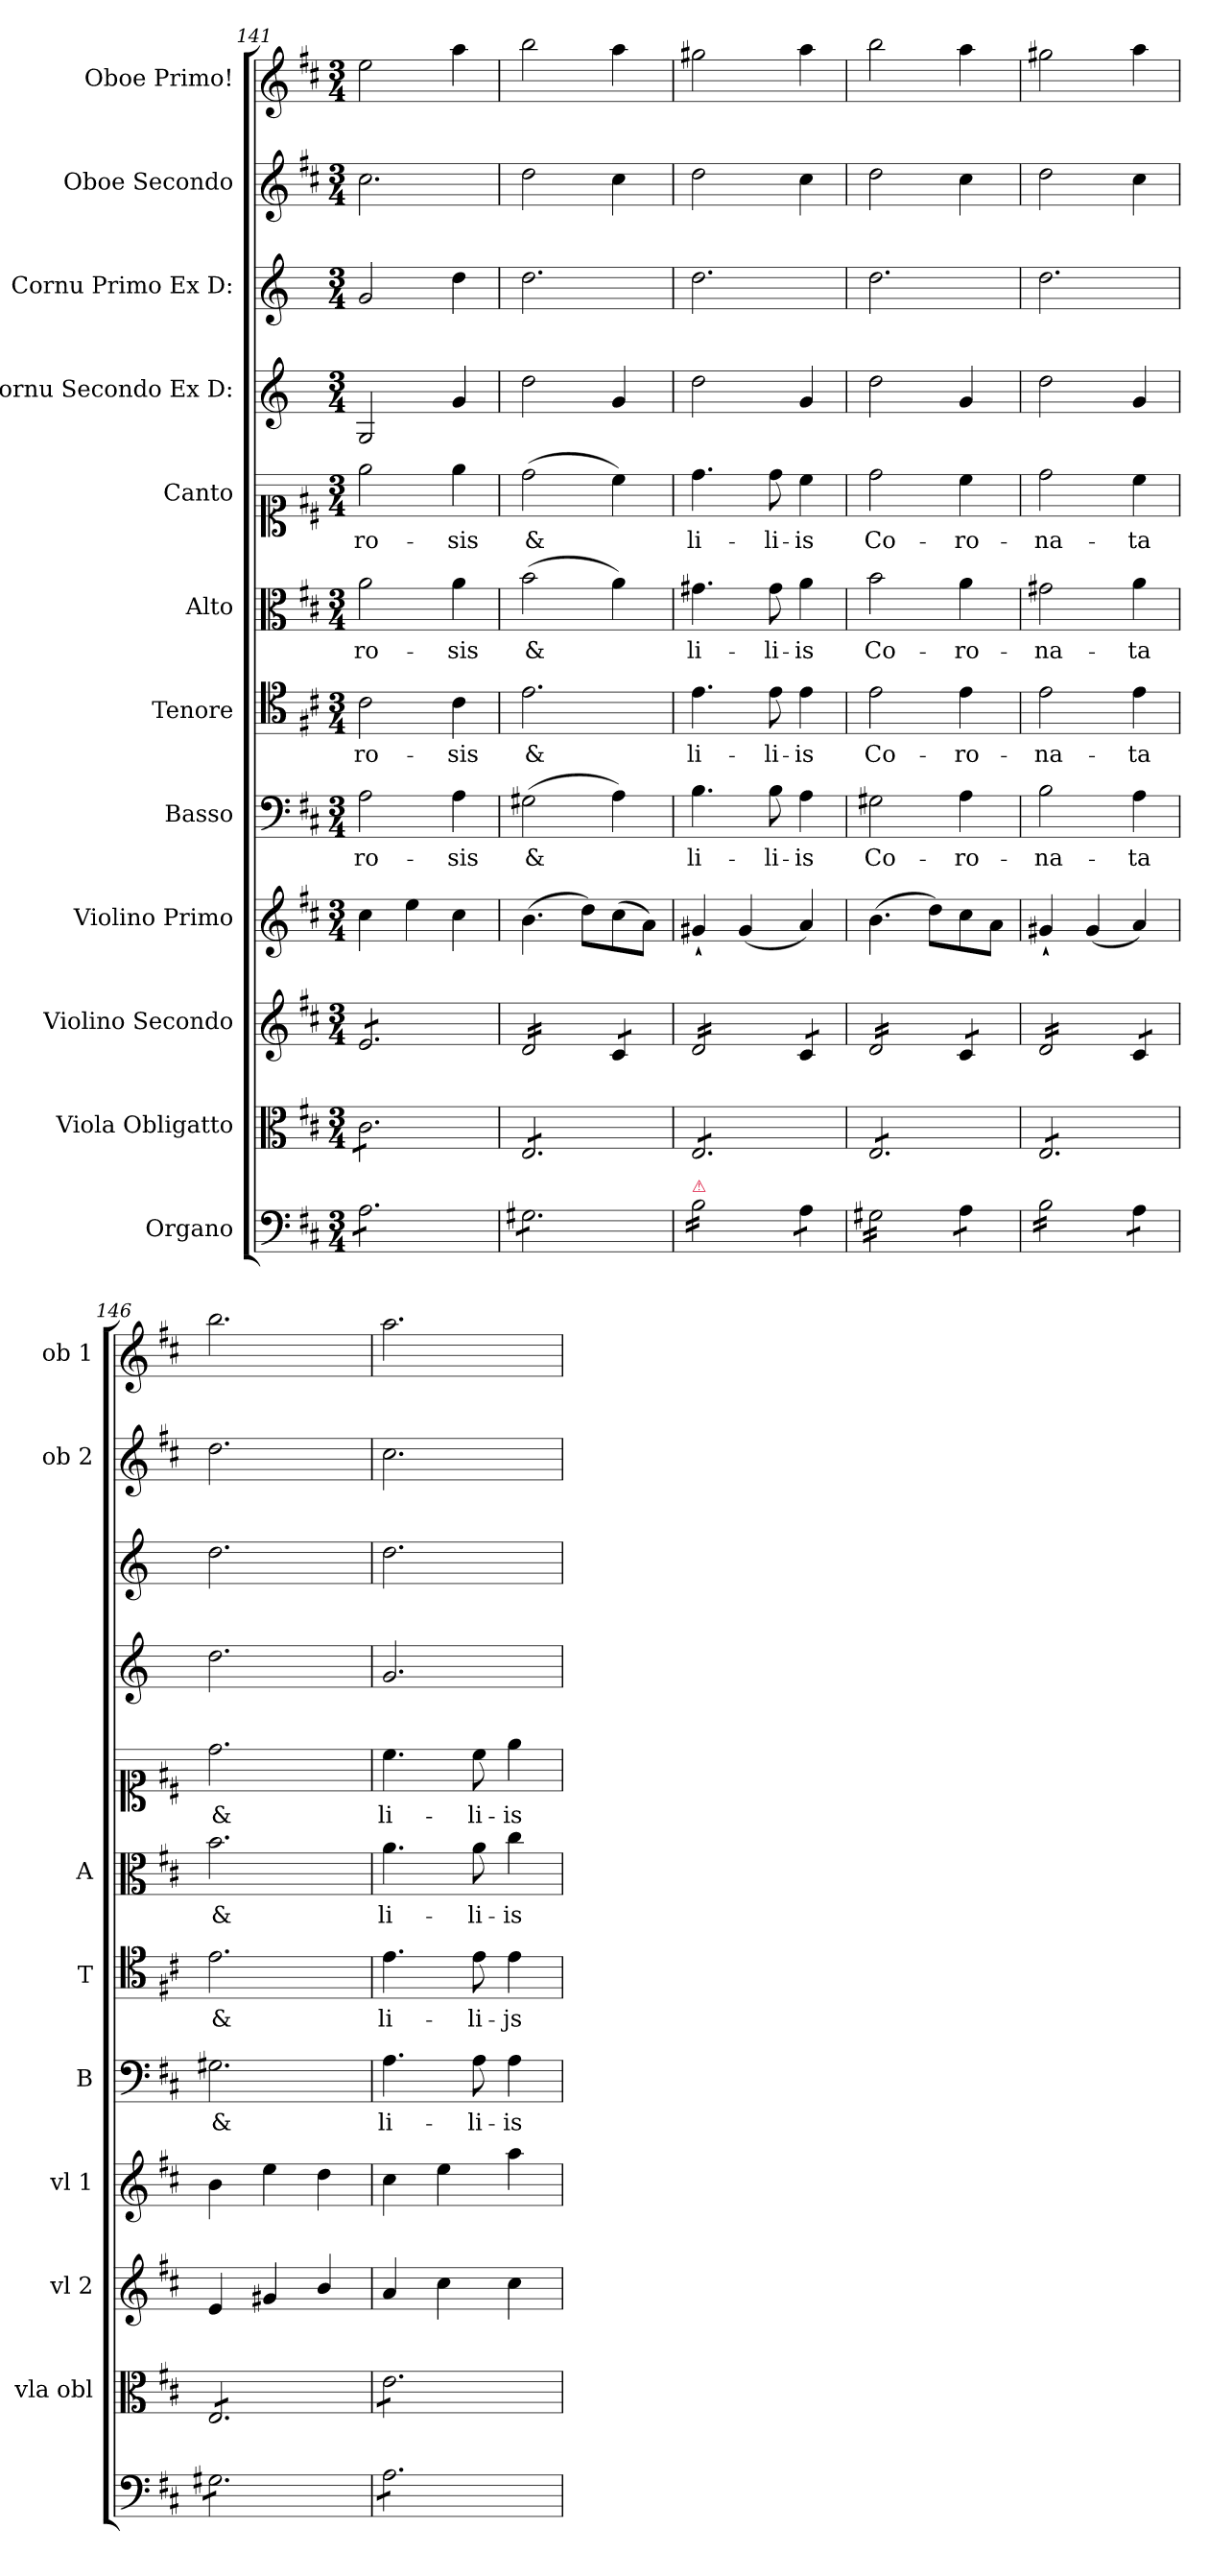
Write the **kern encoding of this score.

**kern	**kern	**kern	**kern	**kern	**text	**kern	**text	**kern	**text	**kern	**text	**kern	**kern	**kern	**kern
*part12	*part11	*part10	*part9	*part8	*part8	*part7	*part7	*part6	*part6	*part5	*part5	*part4	*part3	*part2	*part1
*staff12	*staff11	*staff10	*staff9	*staff8	*staff8	*staff7	*staff7	*staff6	*staff6	*staff5	*staff5	*staff4	*staff3	*staff2	*staff1
*I"Organo	*I"Viola Obligatto	*I"Violino Secondo	*I"Violino Primo	*I"Basso	*	*I"Tenore	*	*I"Alto	*	*I"Canto	*	*I"Cornu Secondo Ex D:	*I"Cornu Primo Ex D:	*I"Oboe Secondo	*I"Oboe Primo!
*	*I'vla obl	*I'vl 2	*I'vl 1	*I'B	*	*I'T	*	*I'A	*	*	*	*	*	*I'ob 2	*I'ob 1
*clefF4	*clefC3	*clefG2	*clefG2	*clefF4	*	*clefC4	*	*clefC3	*	*clefC1	*	*clefG2	*clefG2	*clefG2	*clefG2
*	*	*	*	*	*	*	*	*	*	*	*	*ITrd-1c-2	*ITrd-1c-2	*	*
*k[f#c#]	*k[f#c#]	*k[f#c#]	*k[f#c#]	*k[f#c#]	*	*k[f#c#]	*	*k[f#c#]	*	*k[f#c#]	*	*k[f#c#]	*k[f#c#]	*k[f#c#]	*k[f#c#]
*D:	*D:	*D:	*D:	*D:	*	*D:	*	*D:	*	*D:	*	*	*	*D:	*D:
*M3/4	*M3/4	*M3/4	*M3/4	*M3/4	*	*M3/4	*	*M3/4	*	*M3/4	*	*M3/4	*M3/4	*M3/4	*M3/4
=141	=141	=141	=141	=141	=141	=141	=141	=141	=141	=141	=141	=141	=141	=141	=141
!	!	!	!	!	!LO:LY:i	!	!	!	!LO:LY:i	!	!	!	!	!	!
*tremolo	*	*	*	*	*	*	*	*	*	*	*	*	*	*	*
*	*tremolo	*	*	*	*	*	*	*	*	*	*	*	*	*	*
*	*	*tremolo	*	*	*	*	*	*	*	*	*	*	*	*	*
8A\L	8c#\L	8e/L	4cc#\	2A\	ro-	2c#\	ro-	2a\	ro-	2ee\	ro-	2A/	2a/	2.cc#\	2ee\
8A\	8c#\	8e/	.	.	.	.	.	.	.	.	.	.	.	.	.
8A\	8c#\	8e/	4ee\	.	.	.	.	.	.	.	.	.	.	.	.
8A\	8c#\	8e/	.	.	.	.	.	.	.	.	.	.	.	.	.
!	!	!	!	!	!LO:LY:i	!	!	!	!LO:LY:i	!	!	!	!	!	!
8A\	8c#\	8e/	4cc#\	4A\	-sis	4c#\	-sis	4a\	-sis	4ee\	-sis	4a/	4ee\	.	4aa\
8A\J	8c#\J	8e/J	.	.	.	.	.	.	.	.	.	.	.	.	.
=142	=142	=142	=142	=142	=142	=142	=142	=142	=142	=142	=142	=142	=142	=142	=142
8G#X\L	8E/L	16d/LL	(4.b\	(2G#X\	&	2.e\	&	(2b\	&	(2dd\	&	2ee\	2.ee\	2dd\	2bb\
.	.	16d/	.	.	.	.	.	.	.	.	.	.	.	.	.
8G#X\	8E/	16d/	.	.	.	.	.	.	.	.	.	.	.	.	.
.	.	16d/	.	.	.	.	.	.	.	.	.	.	.	.	.
8G#X\	8E/	16d/	.	.	.	.	.	.	.	.	.	.	.	.	.
.	.	16d/	.	.	.	.	.	.	.	.	.	.	.	.	.
8G#X\	8E/	16d/	8dd\L)	.	.	.	.	.	.	.	.	.	.	.	.
.	.	16d/JJ	.	.	.	.	.	.	.	.	.	.	.	.	.
8G#X\	8E/	8c#/L	(8cc#\	4A\)	.	.	.	4a\)	.	4cc#\)	.	4a/	.	4cc#\	4aa\
8G#X\J	8E/J	8c#/J	8a\J)	.	.	.	.	.	.	.	.	.	.	.	.
=143	=143	=143	=143	=143	=143	=143	=143	=143	=143	=143	=143	=143	=143	=143	=143
!LO:TX:a:color=crimson:t=⚠	!	!	!	!	!	!	!	!	!	!	!	!	!	!	!
16B\LL	8E/L	16d/LL	4g#X`/	4.B\	li-	4.e\	li-	4.g#X\	li-	4.dd\	li-	2ee\	2.ee\	2dd\	2gg#X\
16B\	.	16d/	.	.	.	.	.	.	.	.	.	.	.	.	.
16B\	8E/	16d/	.	.	.	.	.	.	.	.	.	.	.	.	.
16B\	.	16d/	.	.	.	.	.	.	.	.	.	.	.	.	.
16B\	8E/	16d/	(4g#/	.	.	.	.	.	.	.	.	.	.	.	.
16B\	.	16d/	.	.	.	.	.	.	.	.	.	.	.	.	.
16B\	8E/	16d/	.	8B\	-li-	8e\	-li-	8g#\	-li-	8dd\	-li-	.	.	.	.
16B\JJ	.	16d/JJ	.	.	.	.	.	.	.	.	.	.	.	.	.
8A\L	8E/	8c#/L	4a/)	4A\	-is	4e\	-is	4a\	-is	4cc#\	-is	4a/	.	4cc#\	4aa\
8A\J	8E/J	8c#/J	.	.	.	.	.	.	.	.	.	.	.	.	.
=144	=144	=144	=144	=144	=144	=144	=144	=144	=144	=144	=144	=144	=144	=144	=144
16G#X\LL	8E/L	16d/LL	(4.b\	2G#X\	Co-	2e\	Co-	2b\	Co-	2dd\	Co-	2ee\	2.ee\	2dd\	2bb\
16G#X\	.	16d/	.	.	.	.	.	.	.	.	.	.	.	.	.
16G#X\	8E/	16d/	.	.	.	.	.	.	.	.	.	.	.	.	.
16G#X\	.	16d/	.	.	.	.	.	.	.	.	.	.	.	.	.
16G#X\	8E/	16d/	.	.	.	.	.	.	.	.	.	.	.	.	.
16G#X\	.	16d/	.	.	.	.	.	.	.	.	.	.	.	.	.
16G#X\	8E/	16d/	8dd\L)	.	.	.	.	.	.	.	.	.	.	.	.
16G#X\JJ	.	16d/JJ	.	.	.	.	.	.	.	.	.	.	.	.	.
8A\L	8E/	8c#/L	8cc#\	4A\	-ro-	4e\	-ro-	4a\	-ro-	4cc#\	-ro-	4a/	.	4cc#\	4aa\
8A\J	8E/J	8c#/J	8a\J	.	.	.	.	.	.	.	.	.	.	.	.
=145	=145	=145	=145	=145	=145	=145	=145	=145	=145	=145	=145	=145	=145	=145	=145
16B\LL	8E/L	16d/LL	4g#X`/	2B\	-na-	2e\	-na-	2g#X\	-na-	2dd\	-na-	2ee\	2.ee\	2dd\	2gg#X\
16B\	.	16d/	.	.	.	.	.	.	.	.	.	.	.	.	.
16B\	8E/	16d/	.	.	.	.	.	.	.	.	.	.	.	.	.
16B\	.	16d/	.	.	.	.	.	.	.	.	.	.	.	.	.
16B\	8E/	16d/	(4g#/	.	.	.	.	.	.	.	.	.	.	.	.
16B\	.	16d/	.	.	.	.	.	.	.	.	.	.	.	.	.
16B\	8E/	16d/	.	.	.	.	.	.	.	.	.	.	.	.	.
16B\JJ	.	16d/JJ	.	.	.	.	.	.	.	.	.	.	.	.	.
8A\L	8E/	8c#/L	4a/)	4A\	-ta	4e\	-ta	4a\	-ta	4cc#\	-ta	4a/	.	4cc#\	4aa\
8A\J	8E/J	8c#/J	.	.	.	.	.	.	.	.	.	.	.	.	.
*	*	*Xtremolo	*	*	*	*	*	*	*	*	*	*	*	*	*
=146	=146	=146	=146	=146	=146	=146	=146	=146	=146	=146	=146	=146	=146	=146	=146
8G#X\L	8E/L	4e/	4b\	2.G#X\	&	2.e\	&	2.b\	&	2.dd\	&	2.ee\	2.ee\	2.dd\	2.bb\
8G#X\	8E/	.	.	.	.	.	.	.	.	.	.	.	.	.	.
8G#X\	8E/	4g#X/	4ee\	.	.	.	.	.	.	.	.	.	.	.	.
8G#X\	8E/	.	.	.	.	.	.	.	.	.	.	.	.	.	.
8G#X\	8E/	4b/	4dd\	.	.	.	.	.	.	.	.	.	.	.	.
8G#X\J	8E/J	.	.	.	.	.	.	.	.	.	.	.	.	.	.
=147	=147	=147	=147	=147	=147	=147	=147	=147	=147	=147	=147	=147	=147	=147	=147
8A\L	8e\L	4a/	4cc#\	4.A\	li-	4.e\	li-	4.a\	li-	4.cc#\	li-	2.a/	2.ee\	2.cc#\	2.aa\
8A\	8e\	.	.	.	.	.	.	.	.	.	.	.	.	.	.
8A\	8e\	4cc#\	4ee\	.	.	.	.	.	.	.	.	.	.	.	.
8A\	8e\	.	.	8A\	-li-	8e\	-li-	8a\	-li-	8cc#\	-li-	.	.	.	.
8A\	8e\	4cc#\	4aa\	4A\	-is	4e\	-js	4cc#\	-is	4ee\	-is	.	.	.	.
8A\J	8e\J	.	.	.	.	.	.	.	.	.	.	.	.	.	.
*	*Xtremolo	*	*	*	*	*	*	*	*	*	*	*	*	*	*
*Xtremolo	*	*	*	*	*	*	*	*	*	*	*	*	*	*	*
=	=	=	=	=	=	=	=	=	=	=	=	=	=	=	=
*-	*-	*-	*-	*-	*-	*-	*-	*-	*-	*-	*-	*-	*-	*-	*-
